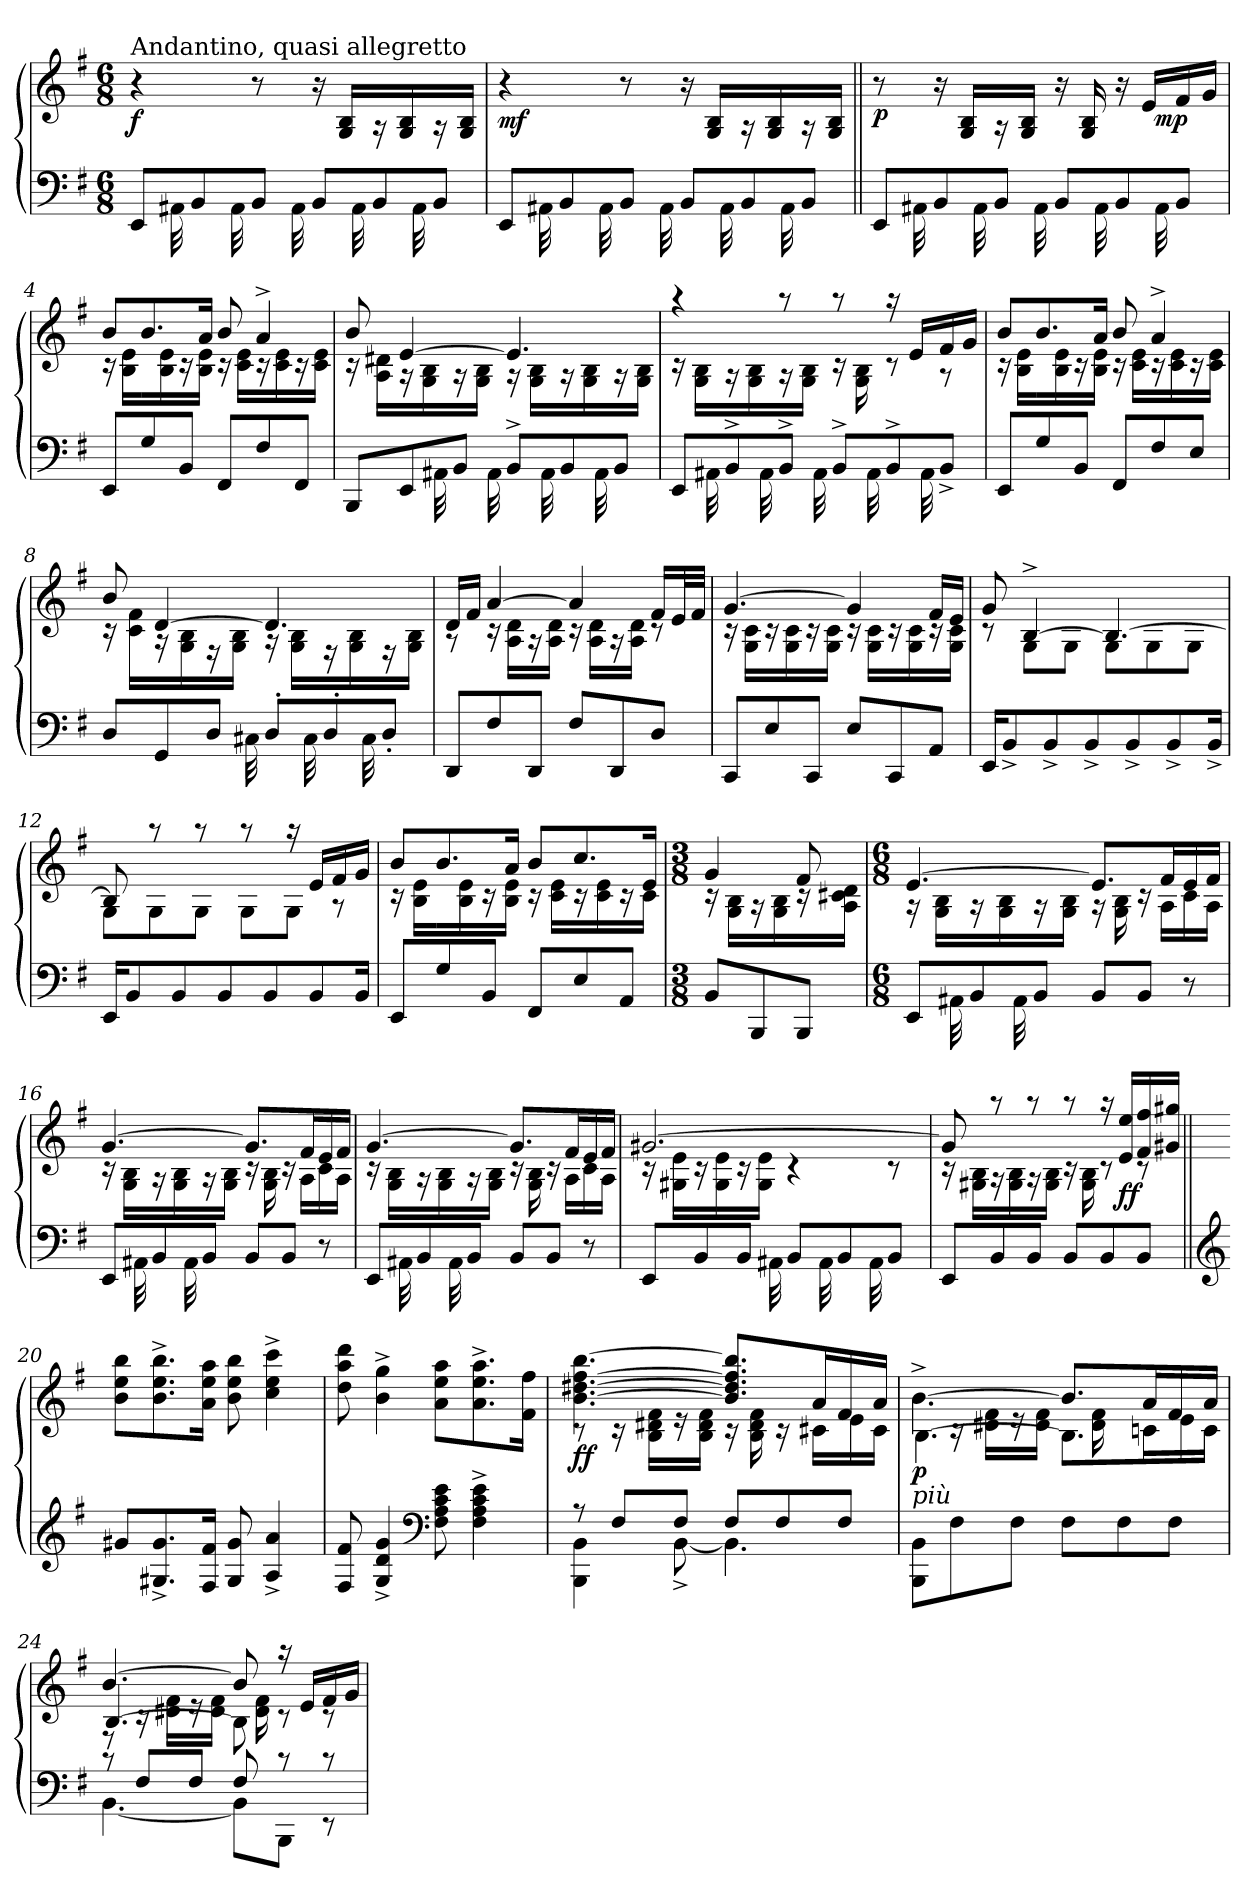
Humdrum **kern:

**kern	**kern	**dynam
*part1	*part1	*part1
*staff2	*staff1	*staff1/2
*clefF4	*clefG2	*
*k[f#]	*k[f#]	*
*G:	*G:	*
*M6/8	*M6/8	*
*MM80	*MM80	*
=1	=1	=1
*^	*	*
!	!	!LO:TX:a:t=Andantino, quasi allegretto	!
!	!	!	!LO:DY:b
8EE/L	32ryy	4r	f
.	32ryy	.	.
.	32ryy	.	.
.	32AA#X\	.	.
8BB/	32ryy	.	.
.	32ryy	.	.
.	32ryy	.	.
.	32AA#\	.	.
8BB/J	32ryy	8r	.
.	32ryy	.	.
.	32ryy	.	.
.	32AA#\	.	.
8BB/L	32ryy	16r	.
.	32ryy	.	.
.	32ryy	16G/>> 16B/>>KL	.
.	32AA#\	.	.
8BB/	32ryy	16rA	.
.	32ryy	.	.
.	32ryy	16G/ 16B/k	.
.	32AA#\	.	.
8BB/J	32ryy	16rA	.
.	32ryy	.	.
.	32ryy	16G/ 16B/Jk	.
.	32ryy	.	.
=2	=2	=2	=2
!	!	!	!LO:DY:b
8EE/L	32ryy	4r	mf
.	32ryy	.	.
.	32ryy	.	.
.	32AA#X\	.	.
8BB/	32ryy	.	.
.	32ryy	.	.
.	32ryy	.	.
.	32AA#\	.	.
8BB/J	32ryy	8r	.
.	32ryy	.	.
.	32ryy	.	.
.	32AA#\	.	.
8BB/L	32ryy	16r	.
.	32ryy	.	.
.	32ryy	16G/ 16B/KL	.
.	32AA#\	.	.
8BB/	32ryy	16rG	.
.	32ryy	.	.
.	32ryy	16G/ 16B/k	.
.	32AA#\	.	.
8BB/J	32ryy	16rG	.
.	32ryy	.	.
.	32ryy	16G/ 16B/Jk	.
.	32ryy	.	.
=3||	=3||	=3||	=3||
!	!	!	!LO:DY:b
*	*	*^	*
8EE/L	32ryy	8r	2ryy	p
.	32ryy	.	.	.
.	32ryy	.	.	.
.	32AA#X\	.	.	.
8BB/	32ryy	16r	.	.
.	32ryy	.	.	.
.	32ryy	16G/ 16B/KL	.	.
.	32AA#\	.	.	.
8BB/J	32ryy	16rA	.	.
.	32ryy	.	.	.
.	32ryy	16G/ 16B/Jk	.	.
.	32AA#\	.	.	.
8BB/L	32ryy	16r	.	.
.	32ryy	.	.	.
.	32ryy	16G/ 16B/	.	.
.	32AA#\	.	.	.
8BB/	32ryy	16r	16.ryy	.
.	32ryy	.	.	.
.	32ryy	16e>/LL	.	.
!	!	!	!	!LO:DY:b
.	32AA#\	.	8ryy	mp
8BB/J	32ryy	16f#/	.	.
.	32ryy	.	.	.
.	32ryy	16g/JJ	.	.
.	32ryy	.	32ryy	.
*v	*v	*	*	*
!!LO:LB:g=z	!!
=4	=4	=4	=4
8EE</L	8b/L	16rc	.
.	.	16B\>> 16e\>>LL	.
8G/	8.b/	16ryy	.
.	.	16B\ 16e\J	.
8BB/J	.	16r	.
.	16a/Jk	16B\ 16e\Jk	.
8FF#/L	8b/	16rc	.
.	.	16c\ 16e\KL	.
8F#/	4a^>/	16r	.
.	.	16c\ 16e\k	.
8FF#/J	.	16r	.
.	.	16c\ 16e\Jk	.
=5	=5	=5	=5
*^	*	*	*
8BBB</L	32ryy	8b>/	16rc	.
.	32ryy	.	.	.
.	32ryy	.	16A\ 16d#X\KL	.
.	32ryy	.	.	.
8EE</	32ryy	[>4e>/	16rA	.
.	32ryy	.	.	.
.	32ryy	.	16G\>> 16B\>>k	.
.	32AA#X\	.	.	.
8BB/J	32ryy	.	16r	.
.	32ryy	.	.	.
.	32ryy	.	16G\ 16B\Jk	.
.	32AA#\	.	.	.
8BB^>/L	32ryy	4.e/]	16rA	.
.	32ryy	.	.	.
.	32ryy	.	16G\ 16B\KL	.
.	32AA#\	.	.	.
8BB/	32ryy	.	16r	.
.	32ryy	.	.	.
.	32ryy	.	16G\ 16B\k	.
.	32AA#\	.	.	.
8BB/J	32ryy	.	16r	.
.	32ryy	.	.	.
.	32ryy	.	16G\ 16B\Jk	.
.	32ryy	.	.	.
=6	=6	=6	=6	=6
8EE</L	32ryy	4raa	16rc	.
.	32ryy	.	.	.
.	32ryy	.	16G\ 16B\KL	.
.	32AA#X\	.	.	.
8BB^</	32ryy	.	16r	.
.	32ryy	.	.	.
.	32ryy	.	16G\ 16B\k	.
.	32AA#\	.	.	.
8BB^</J	32ryy	8raa	16r	.
.	32ryy	.	.	.
.	32ryy	.	16G\ 16B\Jk	.
.	32AA#\	.	.	.
8BB^</L	32ryy	8raa	16rc	.
.	32ryy	.	.	.
.	32ryy	.	16G\ 16B\	.
.	32AA#\	.	.	.
8BB^</	32ryy	16raa	8rc	.
.	32ryy	.	.	.
.	32ryy	16e>/LL	.	.
.	32AA#\	.	.	.
8BB^</J	32ryy	16f#/	8rA	.
.	32ryy	.	.	.
.	32ryy	16g/JJ	.	.
.	32ryy	.	.	.
*v	*v	*	*	*
!!LO:LB:g=z	!!
=7	=7	=7	=7
8EE/L	8b/L	16rc	.
.	.	16B\ 16e\LL	.
8G/	8.b/	16ryy	.
.	.	16B\ 16e\J	.
8BB/J	.	16r	.
.	16a/Jk	16B\ 16e\Jk	.
8FF#/L	8b/	16rc	.
.	.	16c\ 16e\KL	.
8F#</	4a^>/	16r	.
.	.	16c\ 16e\k	.
8E</J	.	16r	.
.	.	16c\ 16e\Jk	.
=8	=8	=8	=8
*^	*	*	*
8D</L	32ryy	8b>/	16rc	.
.	32ryy	.	.	.
.	32ryy	.	16c\>> 16f#\>>KL	.
.	32ryy	.	.	.
8GG/	32ryy	[>4d/	16rG	.
.	32ryy	.	.	.
.	32ryy	.	16G\ 16B\k	.
.	32ryy	.	.	.
8D/J	32ryy	.	16r	.
.	32ryy	.	.	.
.	32ryy	.	16G\ 16B\Jk	.
.	32C#X\	.	.	.
8D'</L	32ryy	4.d/]	16rG	.
.	32ryy	.	.	.
.	32ryy	.	16G\ 16B\KL	.
.	32C#\	.	.	.
8D'</	32ryy	.	16r	.
.	32ryy	.	.	.
.	32ryy	.	16G\ 16B\k	.
.	32C#\	.	.	.
8D'</J	32ryy	.	16r	.
.	32ryy	.	.	.
.	32ryy	.	16G\ 16B\Jk	.
.	32ryy	.	.	.
*v	*v	*	*	*
=9	=9	=9	=9
8DD/L	16d>/LL	8rG	.
.	16f#/JJ	.	.
8F#/	[>4a/	16rc	.
.	.	16A\ 16d\KL	.
8DD/J	.	16r	.
.	.	16A\ 16d\Jk	.
8F#/L	4a/]	16rc	.
.	.	16A\ 16d\KL	.
8DD/	.	16r	.
.	.	16A\ 16d\Jk	.
8D/J	16f#>/LL	8rB	.
.	32e/L	.	.
.	32f#/JJJ	.	.
!!LO:LB:g=z	!!
=10	=10	=10	=10
8CC/L	[>4.g/	16rc	.
.	.	16G\ 16c\KL	.
8E/	.	16rc	.
.	.	16G\ 16c\k	.
8CC/J	.	16rc	.
.	.	16G\ 16c\Jk	.
8E/L	4g/]	16rc	.
.	.	16G\ 16c\KL	.
8CC/	.	16rc	.
.	.	16G\ 16c\k	.
8AA/J	16f#>/LL	16rB	.
.	16e>>>/JJ	16G\ 16c\Jk	.
=11	=11	=11	=11
16EE</KL	8g/	8rc	.
8BB^</	.	.	.
.	[>4B^>/	8G\L	.
8BB^</	.	.	.
.	.	8G\J	.
8BB^</	.	.	.
.	4.B/_	8G\L	.
8BB^</	.	.	.
.	.	8G\	.
8BB^</	.	.	.
.	.	8G\J	.
16BB^</Jk	.	.	.
=12	=12	=12	=12
16EE/KL	8B/]	8G\L	.
8BB/	.	.	.
.	8raa	8G\	.
8BB/	.	.	.
.	8raa	8G\J	.
8BB/	.	.	.
.	8raa	8G\L	.
8BB/	.	.	.
.	16raa	8G\J	.
8BB/	16e>/LL	.	.
.	16f#/	8rA	.
16BB/Jk	16g/JJ	.	.
!!LO:PB:g=z	!!
=13	=13	=13	=13
8EE/L	8b/L	16rc	.
.	.	16B\ 16e\LL	.
8G/	8.b/	16ryy	.
.	.	16B\ 16e\J	.
8BB/J	.	16r	.
.	16a/Jk	16B\ 16e\Jk	.
8FF#/L	8b/L	16rc	.
.	.	16c\ 16e\KL	.
8E/	8.cc/	16r	.
.	.	16c\ 16e\k	.
8AA/J	.	16r	.
.	16e/Jk	16c\Jk	.
=14	=14	=14	=14
*M3/8	*M3/8	*	*
8BB</L	4g>/	16rc	.
.	.	16G\ 16B\KL	.
8BBB/	.	16r	.
.	.	16G\ 16B\k	.
8BBB/J	8f#/	16rB	.
.	.	16A\ 16c#X\ 16d\Jk	.
=15	=15	=15	=15
*M6/8	*M6/8	*	*
*^	*	*	*
8EE/L	32ryy	[>4.e>/	16rA	.
.	32ryy	.	.	.
.	32ryy	.	16G\ 16B\KL	.
.	32AA#X\	.	.	.
8BB/	32ryy	.	16r	.
.	32ryy	.	.	.
.	32ryy	.	16G\ 16B\k	.
.	32AA#\	.	.	.
8BB/J	32ryy	.	16r	.
.	32ryy	.	.	.
.	32ryy	.	16G\ 16B\Jk	.
.	32ryy	.	.	.
8BB/L	4.ryy	8.e/L]	16rA	.
.	.	.	16G\ 16B\	.
8BB/J	.	.	16rc	.
.	.	16f#>>/L	16A\LL	.
8r	.	16e/	16c\	.
.	.	16f#/JJ	16A\JJ	.
!!LO:LB:g=z	!!
=16	=16	=16	=16	=16
8EE/L	32ryy	[>4.g>/	16rc	.
.	32ryy	.	.	.
.	32ryy	.	16G\ 16B\KL	.
.	32AA#X\	.	.	.
8BB/	32ryy	.	16r	.
.	32ryy	.	.	.
.	32ryy	.	16G\ 16B\k	.
.	32AA#\	.	.	.
8BB/J	32ryy	.	16r	.
.	32ryy	.	.	.
.	32ryy	.	16G\ 16B\Jk	.
.	32ryy	.	.	.
8BB/L	4.ryy	8.g/L]	16rc	.
.	.	.	16G\ 16B\	.
8BB/J	.	.	16rc	.
.	.	16f#>>/L	16A\LL	.
8r	.	16e/	16c\	.
.	.	16f#/JJ	16A\JJ	.
=17	=17	=17	=17	=17
8EE/L	32ryy	[>4.g/	16rc	.
.	32ryy	.	.	.
.	32ryy	.	16G\ 16B\KL	.
.	32AA#X\	.	.	.
8BB/	32ryy	.	16r	.
.	32ryy	.	.	.
.	32ryy	.	16G\ 16B\k	.
.	32AA#\	.	.	.
8BB/J	32ryy	.	16r	.
.	32ryy	.	.	.
.	32ryy	.	16G\ 16B\Jk	.
.	32ryy	.	.	.
8BB/L	4.ryy	8.g/L]	16rc	.
.	.	.	16G\ 16B\	.
8BB/J	.	.	16rc	.
.	.	16f#>>/L	16A\LL	.
8r	.	16e/	16c\	.
.	.	16f#/JJ	16A\JJ	.
=18	=18	=18	=18	=18
8EE/L	32ryy	[>2.g#X/	16rc	.
.	32ryy	.	.	.
.	32ryy	.	16G#X\ 16e\KL	.
.	32ryy	.	.	.
8BB/	32ryy	.	16r	.
.	32ryy	.	.	.
.	32ryy	.	16G#\ 16e\k	.
.	32ryy	.	.	.
8BB/J	32ryy	.	16r	.
.	32ryy	.	.	.
.	32ryy	.	16G#\ 16e\Jk	.
.	32AA#X\	.	.	.
8BB/L	32ryy	.	4rc	.
.	32ryy	.	.	.
.	32ryy	.	.	.
.	32AA#\	.	.	.
8BB/	32ryy	.	.	.
.	32ryy	.	.	.
.	32ryy	.	.	.
.	32AA#\	.	.	.
8BB/J	32ryy	.	8rc	.
.	32ryy	.	.	.
.	32ryy	.	.	.
.	32ryy	.	.	.
*v	*v	*	*	*
!!LO:LB:g=z	!!
=19	=19	=19	=19
8EE/L	8g#/]	16rc	.
.	.	16G#X\ 16B\KL	.
8BB/	8raa	16r	.
.	.	16G#\ 16B\k	.
8BB/J	8raa	16r	.
.	.	16G#\ 16B\Jk	.
8BB/L	8raa	16rc	.
.	.	16G#\ 16B\	.
8BB/	16raa	8rc	.
!	!	!	!LO:DY:b
.	16e/ 16ee/LL	.	ff
8BB/J	16f#/ 16ff#/	8rB	.
.	16g#X/ 16gg#X/JJ	.	.
*	*v	*v	*
=20||	=20||	=20||
*clefG2	*	*
8g#X/L	8b\ 8ee\ 8bb\L	.
8.G#X/^< 8.g#/^<	8.b\^> 8.ee\^> 8.bb\^>	.
16F#/ 16f#/Jk	16a\ 16ee\ 16aa\Jk	.
8G#/ 8g#/	8b\ 8ee\ 8bb\	.
4A/^< 4a/^<	4cc\^> 4ee\^> 4ccc\^>	.
=21	=21	=21
8F#/ 8f#/	8dd\ 8aa\ 8ddd\	.
4G/^< 4d/^< 4g/^<	4b\^> 4gg\^>	.
*clefF4	*	*
8F#\ 8A\ 8c\ 8e\	8a\ 8ee\ 8aa\L	.
4F#\^> 4A\^> 4c\^> 4e\^>	8.a\^> 8.ee\^> 8.aa\^>	.
.	16f#\ 16ff#\Jk	.
=22	=22	=22
*^	*^	*
!	!	!	!	!LO:DY:b
8rG	4BBB\ 4BB\	[>4.b\ [>4.dd#\ [>4.ff#\ [>4.bb\	8rc	ff
8F#/L	.	.	16rc	.
.	.	.	16B\>>> 16d#X\>>> 16f#\>>>KL	.
8F#/J	[<8BB^<\	.	16r	.
.	.	.	16B\ 16d#\ 16f#\Jk	.
8F#/L	4.BB\]	8.b/] 8.dd#/] 8.ff#/] 8.bb/]L	16rc	.
.	.	.	16B\ 16d#\ 16f#\	.
8F#/	.	.	16rc	.
.	.	16a>>/L	16c#X\LL	.
8F#/J	.	16f#/	16e\	.
.	.	16a/JJ	16c#\JJ	.
*v	*v	*	*	*
!!LO:LB:g=z
=23	=23	=23	=23
*	*	*^	*
!	!LO:TX:b:i:t=più	!	!	!
!	!	!	!	!LO:DY:b
8BBB\ 8BB\L	[<4.b^>\	8ryy	[4.B\	p
8F#\	.	16rB	.	.
.	.	16d#X\ 16f#\KL	.	.
8F#\J	.	16r	.	.
.	.	16d#\ 16f#\Jk	.	.
8F#\L	8.b/L]	16ryy	8.B\L]	.
.	.	16d#\ 16f#\	.	.
8F#\	.	16ryy	.	.
.	16a>>/L	16ryy	16cn\L	.
8F#\J	16f#/	8ryy	16e\	.
.	16a/JJ	.	16c\JJ	.
=24	=24	=24	=24	=24
*^	*	*	*	*
8rc	[<4.BB\	[>4.b/	8rE	[4.B/	.
8F#/L	.	.	16rc	.	.
.	.	.	16d#X\ 16f#\KL	.	.
8F#/J	.	.	16r	.	.
.	.	.	16d#\ 16f#\Jk	.	.
8F#/	8BB\L]	8b/]	16ryy	8B\]	.
.	.	.	16d#\ 16f#\	.	.
8rc	8BBB\J	16raa	8rc	8ryy	.
.	.	16e>/LL	.	.	.
8rc	8rEE	16f#/	8rB	8ryy	.
.	.	16g/JJ	.	.	.
*v	*v	*	*	*	*
*	*v	*v	*v	*
=	=	=
*-	*-	*-
